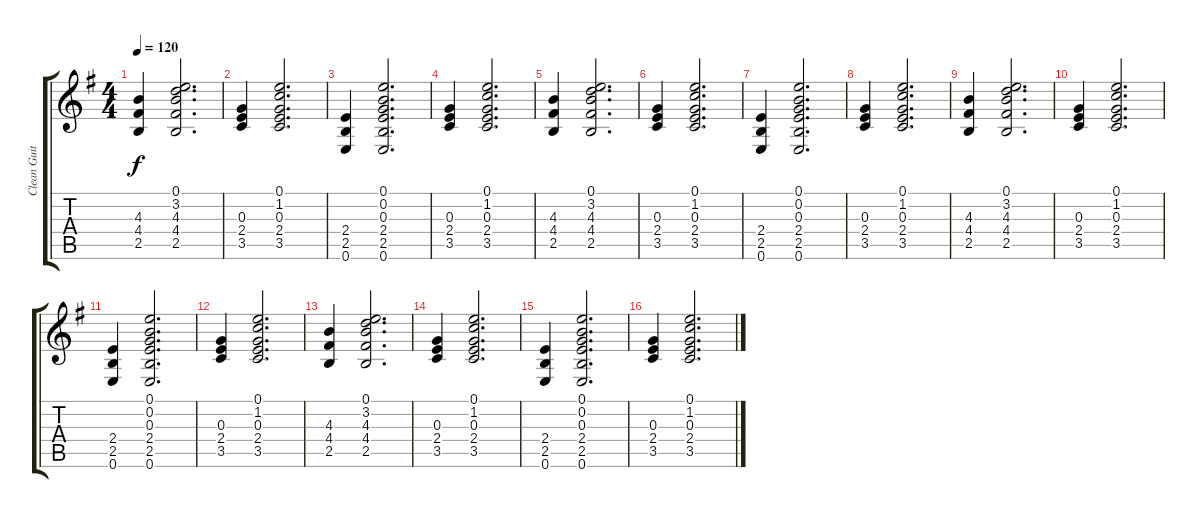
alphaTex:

\track ("Clean Guitar" "Clean Guit") {instrument electricguitarjazz}
\staff {score tabs}
\tuning (E4 B3 G3 D3 A2 E2) {hide}
\ts (4 4)
\tempo 120
\clef g2
\ks g
(4.3 4.4 2.5).4{dy f} (0.1 3.2 4.3 4.4 2.5).2{d} |
(0.3 2.4 3.5).4 (0.1 1.2 0.3 2.4 3.5).2{d} |
(2.4 2.5 0.6).4 (0.1 0.2 0.3 2.4 2.5 0.6).2{d} |
(0.3 2.4 3.5).4 (0.1 1.2 0.3 2.4 3.5).2{d} |
(4.3 4.4 2.5).4 (0.1 3.2 4.3 4.4 2.5).2{d} |
(0.3 2.4 3.5).4 (0.1 1.2 0.3 2.4 3.5).2{d} |
(2.4 2.5 0.6).4{volume 7} (0.1 0.2 0.3 2.4 2.5 0.6).2{d} |
(0.3 2.4 3.5).4 (0.1 1.2 0.3 2.4 3.5).2{d} |
(4.3 4.4 2.5).4 (0.1 3.2 4.3 4.4 2.5).2{d} |
(0.3 2.4 3.5).4 (0.1 1.2 0.3 2.4 3.5).2{d} |
(2.4 2.5 0.6).4{volume 3} (0.1 0.2 0.3 2.4 2.5 0.6).2{d} |
(0.3 2.4 3.5).4 (0.1 1.2 0.3 2.4 3.5).2{d} |
(4.3 4.4 2.5).4 (0.1 3.2 4.3 4.4 2.5).2{d} |
(0.3 2.4 3.5).4 (0.1 1.2 0.3 2.4 3.5).2{d} |
(2.4 2.5 0.6).4{volume 0} (0.1 0.2 0.3 2.4 2.5 0.6).2{d} |
(0.3 2.4 3.5).4 (0.1 1.2 0.3 2.4 3.5).2{d}
